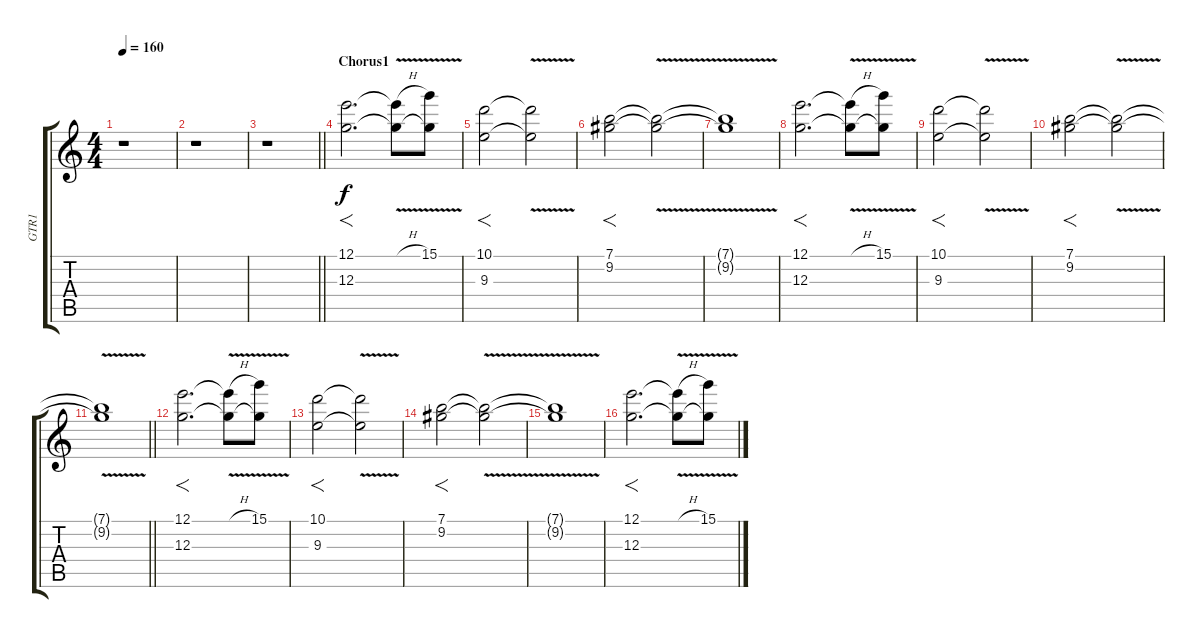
\track ("GTR1" "GTR1") {instrument distortionguitar}
\staff {score tabs}
\tuning (E4 B3 G3 D3 A2 E2) {hide}
\ts (4 4)
\tempo 160
\clef g2
\ks c
r.1{dy f} |
r.1 |
\barLineRight lightlight
r.1 |
\section ("" "Chorus1")
(12.1 12.3).2{f d} (12.1{v h t} 12.3{v t}).8 (15.1 12.3{t}).8 |
(10.1 9.3).2{f} (10.1{v t} 9.3{v t}).2 |
(7.1 9.2).2{f} (7.1{v t} 9.2{v t}).2 |
(7.1{v t} 9.2{v t}).1 |
(12.1 12.3).2{f d} (12.1{v h t} 12.3{v t}).8 (15.1 12.3{t}).8 |
(10.1 9.3).2{f} (10.1{v t} 9.3{v t}).2 |
(7.1 9.2).2{f} (7.1{v t} 9.2{v t}).2 |
\barLineRight lightlight
(7.1{v t} 9.2{v t}).1 |
(12.1 12.3).2{f d} (12.1{v h t} 12.3{v t}).8 (15.1 12.3{t}).8 |
(10.1 9.3).2{f} (10.1{v t} 9.3{v t}).2 |
(7.1 9.2).2{f} (7.1{v t} 9.2{v t}).2 |
(7.1{v t} 9.2{v t}).1 |
(12.1 12.3).2{f d} (12.1{v h t} 12.3{v t}).8 (15.1 12.3{t}).8
